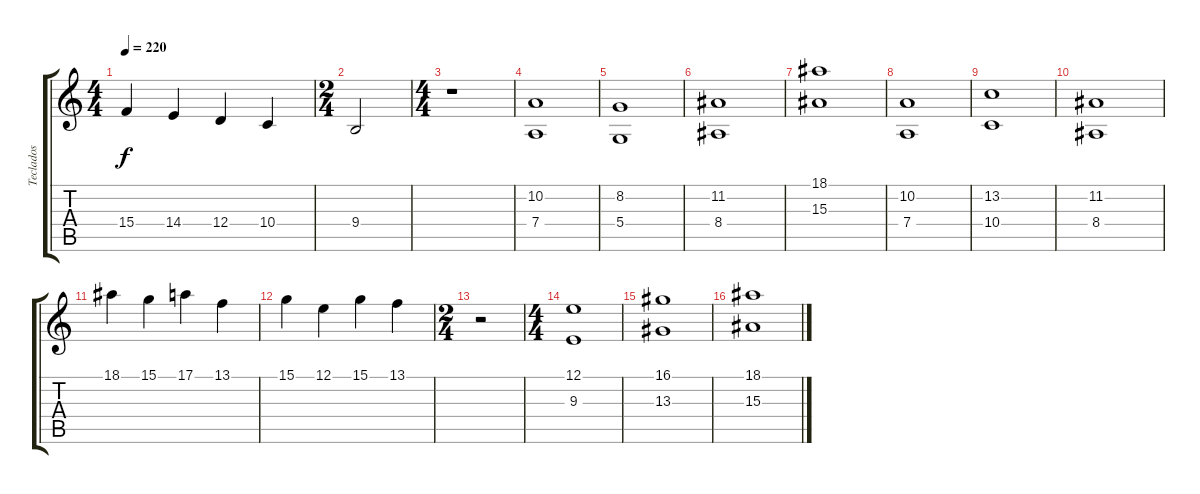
\track ("Teclados" "Teclados") {instrument stringensemble1}
\staff {score tabs}
\tuning (E4 B3 G3 D3 A2 E2) {hide}
\ts (4 4)
\tempo 220
\clef g2
\ks c
15.4.4{dy f} 14.4.4 12.4.4 10.4.4 |
\ts (2 4)
9.4.2 |
\ts (4 4)
r.1 |
(10.2 7.4).1 |
(8.2 5.4).1 |
(11.2 8.4).1 |
(18.1 15.3).1 |
(10.2 7.4).1 |
(13.2 10.4).1 |
(11.2 8.4).1 |
18.1.4 15.1.4 17.1.4 13.1.4 |
15.1.4 12.1.4 15.1.4 13.1.4 |
\ts (2 4)
r.2 |
\ts (4 4)
(12.1 9.3).1 |
(16.1 13.3).1 |
(18.1 15.3).1
